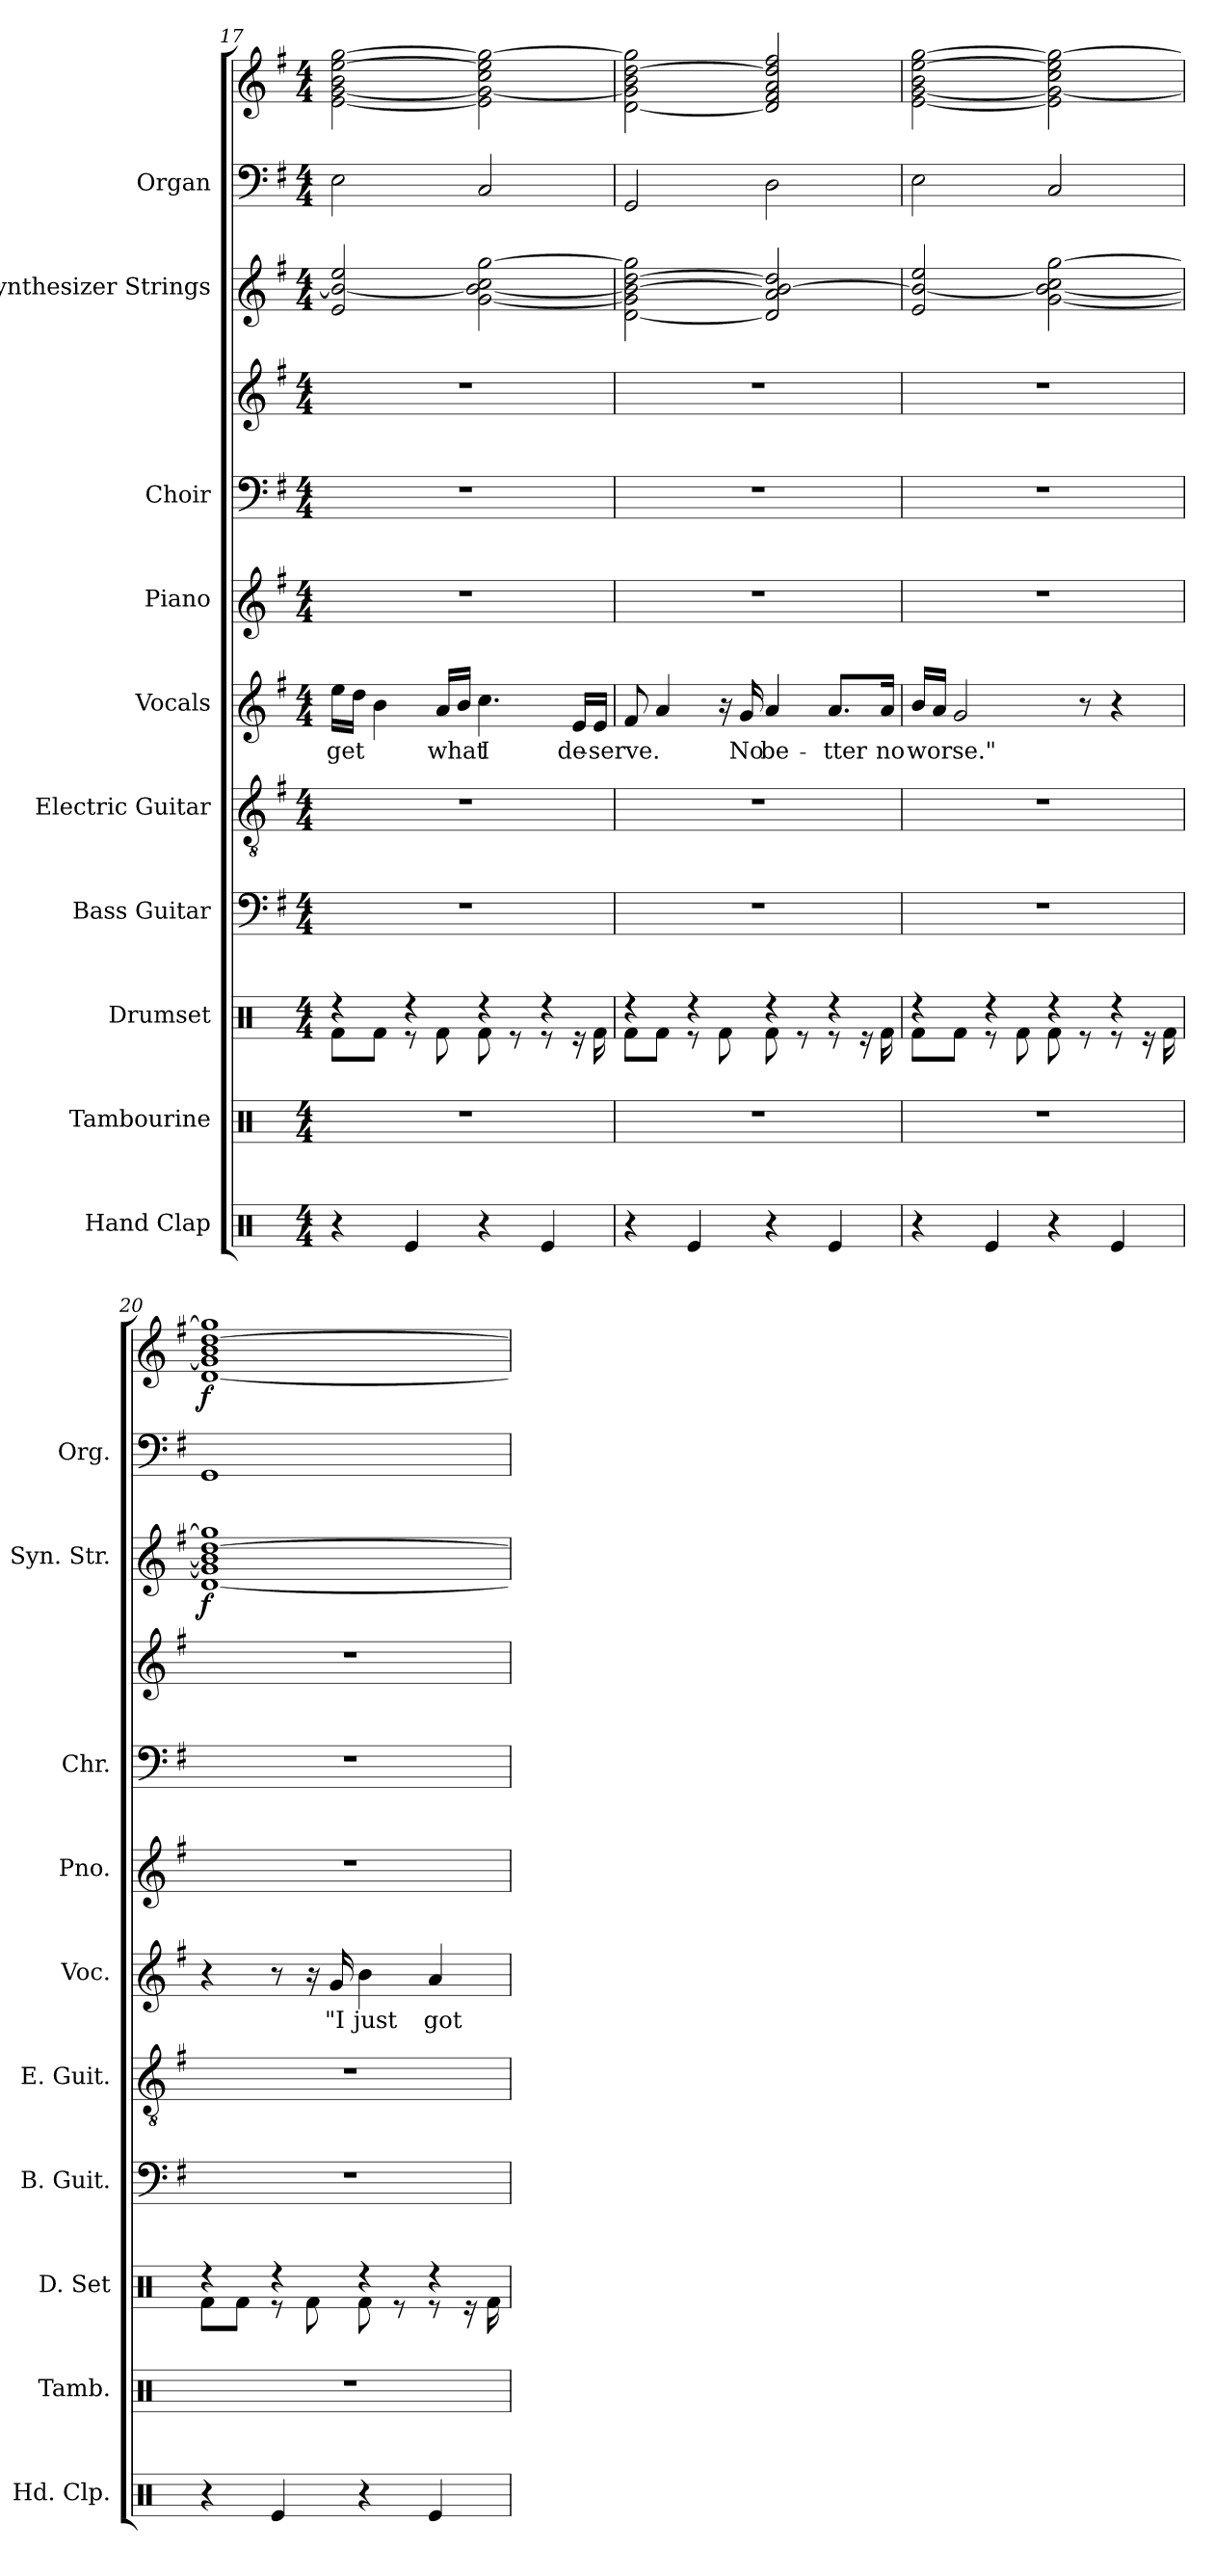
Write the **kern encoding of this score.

**kern	**kern	**kern	**kern	**kern	**kern	**text	**kern	**kern	**kern	**kern	**dynam	**kern	**kern	**dynam
*part10	*part9	*part8	*part7	*part6	*part5	*part5	*part4	*part3	*part3	*part2	*part2	*part1	*part1	*part1
*staff12	*staff11	*staff10	*staff9	*staff8	*staff7	*staff7	*staff6	*staff5	*staff4	*staff3	*staff3	*staff2	*staff1	*staff1/2
*I"Hand Clap	*I"Tambourine	*I"Drumset	*I"Bass Guitar	*I"Electric Guitar	*I"Vocals	*	*I"Piano	*I"Choir	*	*I"Synthesizer Strings	*	*I"Organ	*	*
*I'Hd. Clp.	*I'Tamb.	*I'D. Set	*I'B. Guit.	*I'E. Guit.	*I'Voc.	*	*I'Pno.	*I'Chr.	*	*I'Syn. Str.	*	*I'Org.	*	*
!!LO:PB:g=z
*clefX	*clefX	*clefX	*clefF4	*clefGv2	*clefG2	*	*clefG2	*clefF4	*clefG2	*clefG2	*	*clefF4	*clefG2	*
*	*	*	*ITrd7c12	*	*	*	*	*	*	*	*	*	*	*
*k[]	*k[]	*k[]	*k[f#]	*k[f#]	*k[f#]	*	*k[f#]	*k[f#]	*k[f#]	*k[f#]	*	*k[f#]	*k[f#]	*
*M4/4	*M4/4	*M4/4	*M4/4	*M4/4	*M4/4	*	*M4/4	*M4/4	*M4/4	*M4/4	*	*M4/4	*M4/4	*
=17	=17	=17	=17	=17	=17	=17	=17	=17	=17	=17	=17	=17	=17	=17
*	*	*^	*	*	*	*	*	*	*	*	*	*	*	*
!	!	!	!	!	!	!	!LO:LY:b	!	!	!	!	!	!	!	!
4r	1r	4r	8Rf\L	1r	1r	16ee\LL	get	1r	1r	1r	2e/ 2b/_ 2ee/	.	2E\	[2e\ [2g\ 2b\ [2ee\ [2gg\	.
.	.	.	.	.	.	16dd\JJ	.	.	.	.	.	.	.	.	.
.	.	.	8Rf\J	.	.	4b\	.	.	.	.	.	.	.	.	.
4Re/	.	4r	8r	.	.	.	.	.	.	.	.	.	.	.	.
!	!	!	!	!	!	!	!LO:LY:b	!	!	!	!	!	!	!	!
.	.	.	8Rf\	.	.	16a/LL	what	.	.	.	.	.	.	.	.
.	.	.	.	.	.	16b/JJ	.	.	.	.	.	.	.	.	.
!	!	!	!	!	!	!	!LO:LY:b	!	!	!	!	!	!	!	!
4r	.	4r	8Rf\	.	.	4.cc\	I	.	.	.	[2g\ 2b\_ 2cc\ [2gg\	.	2C/	2e\] 2g\_ 2cc\ 2ee\] 2gg\_	.
.	.	.	8r	.	.	.	.	.	.	.	.	.	.	.	.
4Re/	.	4r	8r	.	.	.	.	.	.	.	.	.	.	.	.
!	!	!	!	!	!	!	!LO:LY:b	!	!	!	!	!	!	!	!
.	.	.	16r	.	.	16e/LL	de-	.	.	.	.	.	.	.	.
!	!	!	!	!	!	!	!LO:LY:b	!	!	!	!	!	!	!	!
.	.	.	16Rf\	.	.	16e/JJ	-serve.	.	.	.	.	.	.	.	.
=18	=18	=18	=18	=18	=18	=18	=18	=18	=18	=18	=18	=18	=18	=18	=18
4r	1r	4r	8Rf\L	1r	1r	8f#/	.	1r	1r	1r	[2d\ 2g\] 2b\_ [2dd\ 2gg\]	.	2GG/	[2d\ 2g\] 2b\ [2dd\ 2gg\]	.
.	.	.	8Rf\J	.	.	4a/	.	.	.	.	.	.	.	.	.
4Re/	.	4r	8r	.	.	.	.	.	.	.	.	.	.	.	.
.	.	.	8Rf\	.	.	16r	.	.	.	.	.	.	.	.	.
!	!	!	!	!	!	!	!LO:LY:b	!	!	!	!	!	!	!	!
.	.	.	.	.	.	16g/	No	.	.	.	.	.	.	.	.
!	!	!	!	!	!	!	!LO:LY:b	!	!	!	!	!	!	!	!
4r	.	4r	8Rf\	.	.	4a/	be-	.	.	.	2d/] 2a/ 2b/_ 2dd/]	.	2D\	2d/] 2f#/ 2a/ 2dd/] 2ff#/	.
.	.	.	8r	.	.	.	.	.	.	.	.	.	.	.	.
!	!	!	!	!	!	!	!LO:LY:b	!	!	!	!	!	!	!	!
4Re/	.	4r	8r	.	.	8.a/L	-tter	.	.	.	.	.	.	.	.
.	.	.	16r	.	.	.	.	.	.	.	.	.	.	.	.
!	!	!	!	!	!	!	!LO:LY:b	!	!	!	!	!	!	!	!
.	.	.	16Rf\	.	.	16a/Jk	no	.	.	.	.	.	.	.	.
=19	=19	=19	=19	=19	=19	=19	=19	=19	=19	=19	=19	=19	=19	=19	=19
!	!	!	!	!	!	!	!LO:LY:b	!	!	!	!	!	!	!	!
4r	1r	4r	8Rf\L	1r	1r	16b/LL	worse."	1r	1r	1r	2e/ 2b/_ 2ee/	.	2E\	[2e\ [2g\ 2b\ [2ee\ [2gg\	.
.	.	.	.	.	.	16a/JJ	.	.	.	.	.	.	.	.	.
.	.	.	8Rf\J	.	.	2g/	.	.	.	.	.	.	.	.	.
4Re/	.	4r	8r	.	.	.	.	.	.	.	.	.	.	.	.
.	.	.	8Rf\	.	.	.	.	.	.	.	.	.	.	.	.
4r	.	4r	8Rf\	.	.	.	.	.	.	.	[2g\ 2b\_ 2cc\ [2gg\	.	2C/	2e\] 2g\_ 2cc\ 2ee\] 2gg\_	.
.	.	.	8r	.	.	8r	.	.	.	.	.	.	.	.	.
4Re/	.	4r	8r	.	.	4r	.	.	.	.	.	.	.	.	.
.	.	.	16r	.	.	.	.	.	.	.	.	.	.	.	.
.	.	.	16Rf\	.	.	.	.	.	.	.	.	.	.	.	.
!!LO:PB:g=z
=20	=20	=20	=20	=20	=20	=20	=20	=20	=20	=20	=20	=20	=20	=20	=20
!	!	!	!	!	!	!	!	!	!	!	!	!LO:DY:b	!	!	!LO:DY:b
4r	1r	4r	8Rf\L	1r	1r	4r	.	1r	1r	1r	[1d 1g] 1b] [1dd 1gg]	f	1GG	[1d 1g] 1b [1dd 1gg]	f
.	.	.	8Rf\J	.	.	.	.	.	.	.	.	.	.	.	.
4Re/	.	4r	8r	.	.	8r	.	.	.	.	.	.	.	.	.
.	.	.	8Rf\	.	.	16r	.	.	.	.	.	.	.	.	.
!	!	!	!	!	!	!	!LO:LY:b	!	!	!	!	!	!	!	!
.	.	.	.	.	.	16g/	"I	.	.	.	.	.	.	.	.
!	!	!	!	!	!	!	!LO:LY:b	!	!	!	!	!	!	!	!
4r	.	4r	8Rf\	.	.	4b\	just	.	.	.	.	.	.	.	.
.	.	.	8r	.	.	.	.	.	.	.	.	.	.	.	.
!	!	!	!	!	!	!	!LO:LY:b	!	!	!	!	!	!	!	!
4Re/	.	4r	8r	.	.	4a/	got	.	.	.	.	.	.	.	.
.	.	.	16r	.	.	.	.	.	.	.	.	.	.	.	.
.	.	.	16Rf\	.	.	.	.	.	.	.	.	.	.	.	.
*	*	*v	*v	*	*	*	*	*	*	*	*	*	*	*	*
=	=	=	=	=	=	=	=	=	=	=	=	=	=	=
*-	*-	*-	*-	*-	*-	*-	*-	*-	*-	*-	*-	*-	*-	*-
